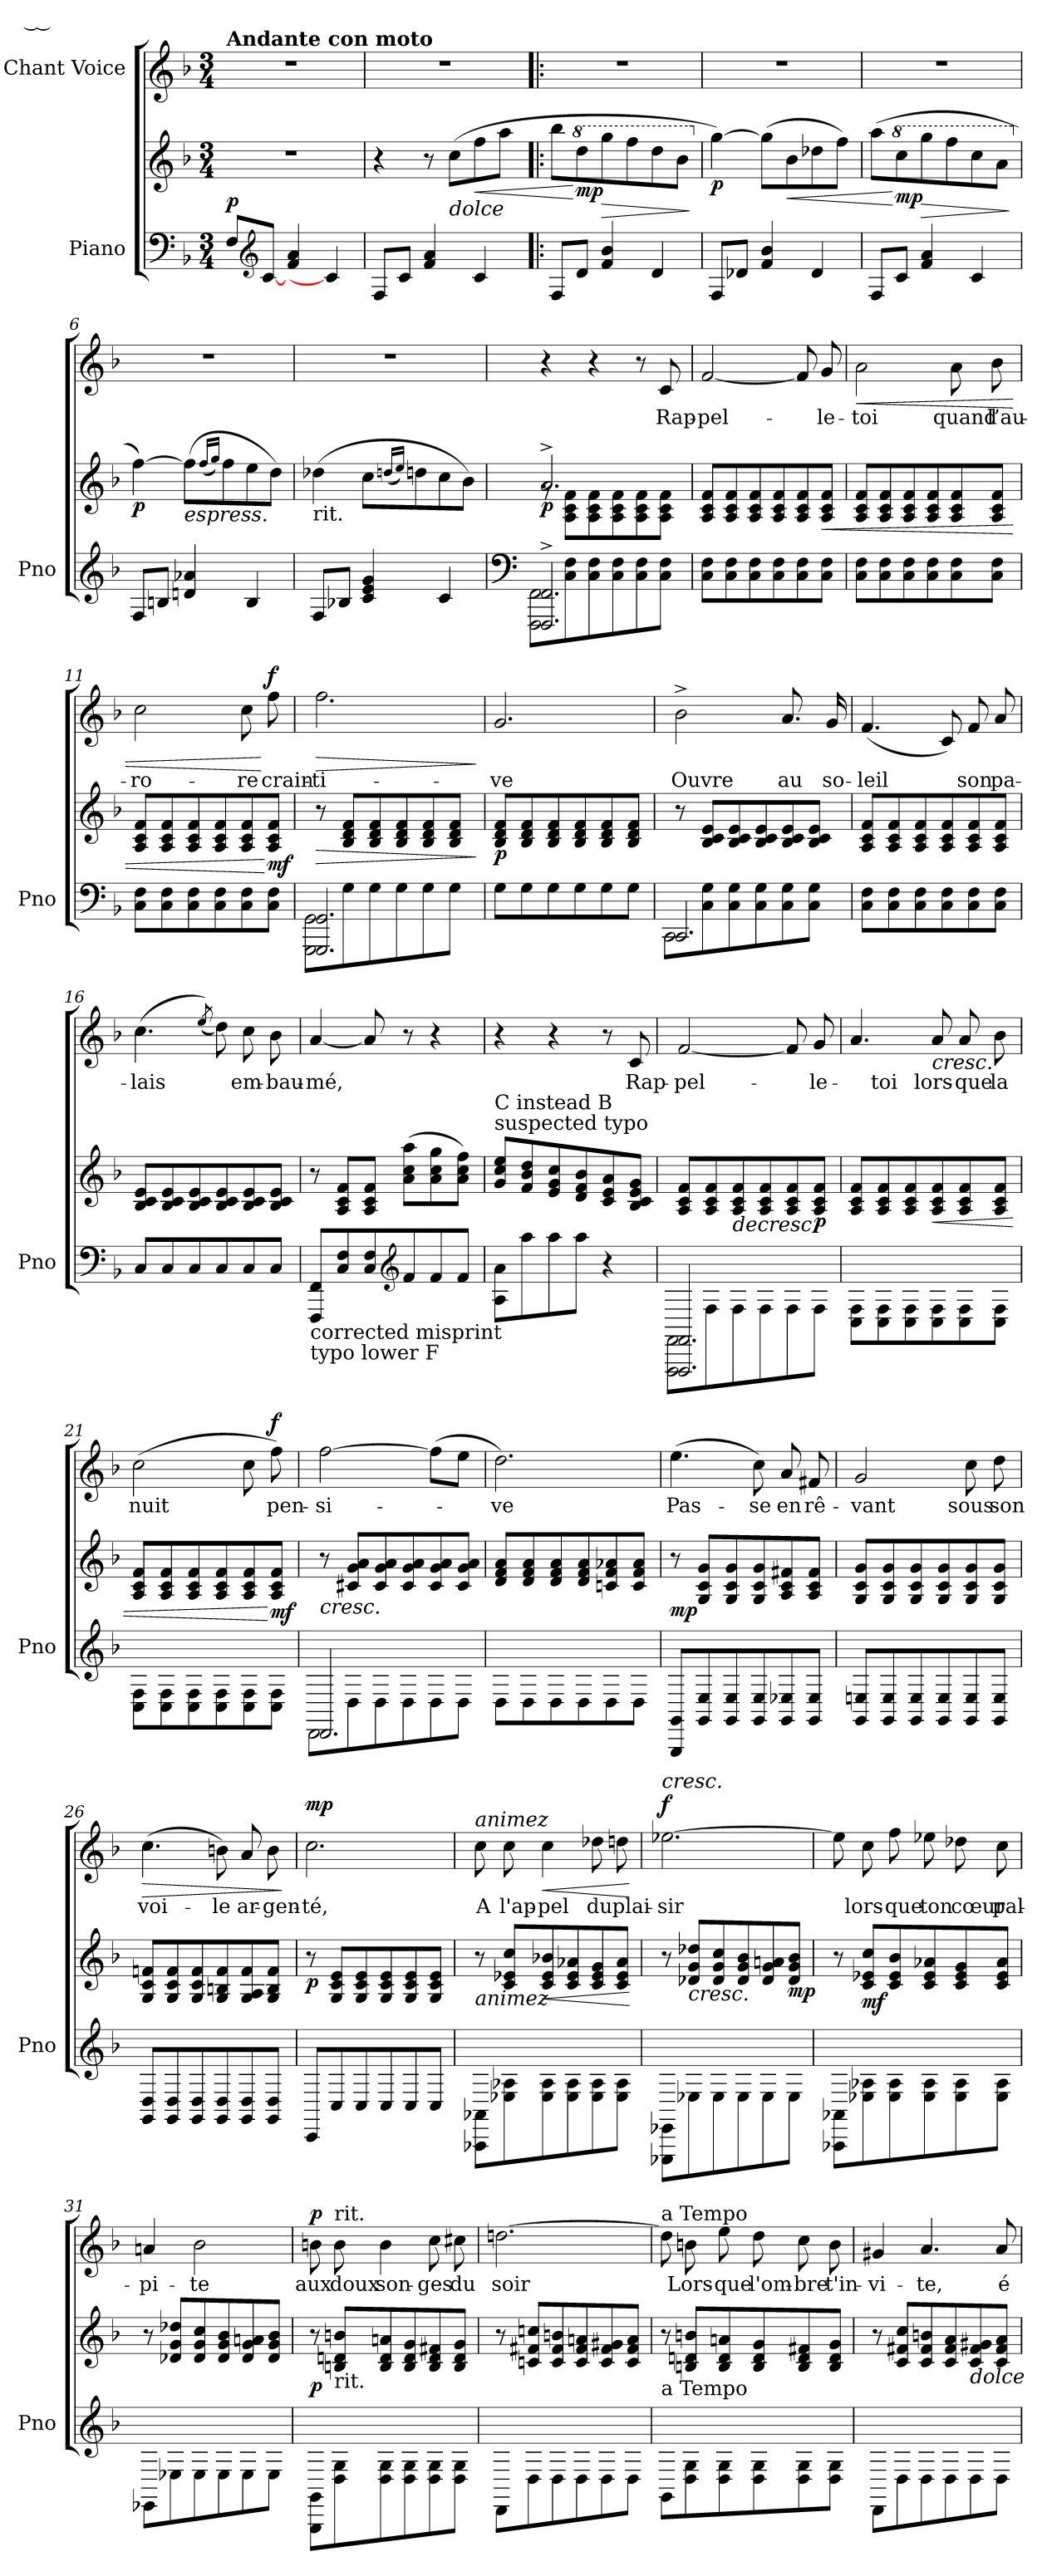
**kern	**kern	**dynam	**kern	**text	**dynam
*part2	*part2	*part2	*part1	*part1	*part1
*staff3	*staff2	*staff2/3	*staff1	*staff1	*staff1
*I"Piano	*	*	*I"Chant Voice	*	*
*I'Pno	*	*	*	*	*
*clefF4	*clefG2	*	*clefG2	*	*
*k[b-]	*k[b-]	*	*k[b-]	*	*
*M3/4	*M3/4	*	*M3/4	*	*
=1	=1	=1	=1	=1	=1
!	!	!	!LO:TX:a:B:t=Andante con moto	!	!
!	!	!LO:DY:a=2	!	!	!
8F/L	2.r	p	2.r	.	.
*clefG2	*	*	*	*	*
[8c/J	.	.	.	.	.
4f/ 4a/	.	.	.	.	.
4c/]	.	.	.	.	.
=2	=2	=2	=2	=2	=2
8F/L	4r	.	2.r	.	.
8c/J	.	.	.	.	.
4f/ 4a/	8r	.	.	.	.
!	!LO:TX:b:i:t=dolce	!	!	!	!
.	(>8cc\L	.	.	.	.
!	!	!LO:HP:b	!	!	!
4c/	8ff\	<	.	.	.
.	8aa\J	.	.	.	.
=3!|:	=3!|:	=3!|:	=3!|:	=3!|:	=3!|:
8F/L	8bb-\L	.	2.r	.	.
*	*8va	*	*	*	*
!	!	!LO:DY:n=1:b	!	!	!
8d/J	8ddd\	[ mp	.	.	.
!	!	!LO:HP:b	!	!	!
4f/ 4b-/	8ggg\	>	.	.	.
.	8fff\	.	.	.	.
4d/	8ddd\	.	.	.	.
.	8bb-\J	.	.	.	.
.	.	]	.	.	.
=4	=4	=4	=4	=4	=4
*	*X8va	*	*	*	*
!	!	!LO:DY:b	!	!	!
8F/L	[4gg\)	p	2.r	.	.
8d-X/J	.	.	.	.	.
4f/ 4b-/	(>8gg\L]	.	.	.	.
!	!	!LO:HP:b	!	!	!
.	8b-\	<	.	.	.
4d-/	8dd-X\	.	.	.	.
.	8ff\J)	.	.	.	.
=5	=5	=5	=5	=5	=5
8F/L	(>8aa\L	.	2.r	.	.
*	*8va	*	*	*	*
!	!	!LO:DY:n=1:b	!	!	!
8c/J	8ccc\	[ mp	.	.	.
!	!	!LO:HP:b	!	!	!
4f/ 4a/	8ggg\	>	.	.	.
.	8fff\	.	.	.	.
4c/	8ccc\	.	.	.	.
.	8aa\J	.	.	.	.
.	.	]	.	.	.
=6	=6	=6	=6	=6	=6
*	*X8va	*	*	*	*
!	!	!LO:DY:b	!	!	!
8F/L	[4ff\)	p	2.r	.	.
8Bn/J	.	.	.	.	.
!	!LO:TX:b:i:t=espress.	!	!	!	!
4dn/ 4a-X/	(>8ff\L]	.	.	.	.
.	(<16qff/LL	.	.	.	.
.	16qgg/JJ)	.	.	.	.
.	8ff\	.	.	.	.
4B/	8ee\	.	.	.	.
.	8dd\J)	.	.	.	.
=7	=7	=7	=7	=7	=7
*	*	*	*MM90	*	*
!	!LO:TX:b:t=rit.	!	!	!	!
*	*	*	*^	*	*
8F/L	(>4dd-X\	.	2.r	4.ryy	.	.
8B-X/J	.	.	.	.	.	.
4c/ 4e/ 4g/	8cc\L	.	.	.	.	.
*	*	*	*MM80	*	*	*
.	(<16qddn/LL	.	.	.	.	.
.	16qee/JJ)	.	.	.	.	.
.	8dd\	.	.	4.ryy	.	.
4c/	8cc\	.	.	.	.	.
.	8b-\J)	.	.	.	.	.
*	*	*	*v	*v	*	*
!!LO:LB:g=z
=8	=8	=8	=8	=8	=8
*clefF4	*	*	*	*	*
*	*	*	*MM96	*	*
*^	*	*	*^	*	*
!	!	!	!	!LO:TX:a:t=Chant /	!	!	!
!	!	!	!	!LO:TX:a:i:t=Voice	!	!	!
!	!	!LO:TX:a:t=a Tempo	!	!	!	!	!
!	!LO:N:n=1:head=open	!	!	!	!	!	!
!	!LO:N:n=2:head=open	!	!LO:DY:b	!	!	!	!
*	*	*^	*	*v	*v	*	*
2.FFF/^ 2.FF/^	8FFF\ 8FF\L	2.a^/	8rg	p	4r	.	.
.	8C\ 8F\	.	8A\ 8c\ 8f\L	.	.	.	.
.	8C\ 8F\	.	8A\ 8c\ 8f\	.	4r	.	.
.	8C\ 8F\	.	8A\ 8c\ 8f\	.	.	.	.
.	8C\ 8F\	.	8A\ 8c\ 8f\	.	8r	.	.
!	!	!	!	!	!	!LO:LY:b	!
.	8C\ 8F\J	.	8A\ 8c\ 8f\J	.	8c/	Rap-	.
=9	=9	=9	=9	=9	=9	=9	=9
!	!	!	!	!	!	!LO:LY:b	!
*v	*v	*	*	*	*	*	*
*	*v	*v	*	*	*	*
8C\ 8F\L	8A/ 8c/ 8f/L	.	[2f/	-pel-	.
8C\ 8F\	8A/ 8c/ 8f/	.	.	.	.
8C\ 8F\	8A/ 8c/ 8f/	.	.	.	.
8C\ 8F\	8A/ 8c/ 8f/	.	.	.	.
8C\ 8F\	8A/ 8c/ 8f/	.	8f/]	.	.
!	!	!LO:HP:b	!	!LO:LY:b	!
8C\ 8F\J	8A/ 8c/ 8f/J	<	8g/	-le-	.
=10	=10	=10	=10	=10	=10
!	!	!	!	!LO:LY:b	!LO:HP:b
8C\ 8F\L	8A/ 8c/ 8f/L	.	2a\	-toi	<
8C\ 8F\	8A/ 8c/ 8f/	.	.	.	.
8C\ 8F\	8A/ 8c/ 8f/	.	.	.	.
8C\ 8F\	8A/ 8c/ 8f/	.	.	.	.
!	!	!	!	!LO:LY:b	!
8C\ 8F\	8A/ 8c/ 8f/	.	8a\	quand	.
!	!	!	!	!LO:LY:b	!
8C\ 8F\J	8A/ 8c/ 8f/J	.	8b-\	l’au-	.
=11	=11	=11	=11	=11	=11
!	!	!	!	!LO:LY:b	!
8C\ 8F\L	8A/ 8c/ 8f/L	.	2cc\	-ro-	.
8C\ 8F\	8A/ 8c/ 8f/	.	.	.	.
8C\ 8F\	8A/ 8c/ 8f/	.	.	.	.
8C\ 8F\	8A/ 8c/ 8f/	.	.	.	.
!	!	!	!	!LO:LY:b	!
8C\ 8F\	8A/ 8c/ 8f/	.	8cc\	-re	.
!	!	!LO:DY:n=1:b	!	!LO:LY:b	!LO:DY:n=1:a
8C\ 8F\J	8A/ 8c/ 8f/J	[ mf	8ff\	crain-	[ f
=12	=12	=12	=12	=12	=12
*^	*	*	*	*	*
!	!LO:N:n=1:head=open	!	!	!	!	!
!	!LO:N:n=2:head=open	!	!LO:HP:b	!	!LO:LY:b	!LO:HP:b
*	*	*	*	*^	*	*
2.GGG/ 2.GG/	8GGG\ 8GG\L	8r	>	2.ff\	(>[2ff\yy	ti-	>
.	8G\	8B-/ 8d/ 8f/L	.	.	.	.	.
.	8G\	8B-/ 8d/ 8f/	.	.	.	.	.
.	8G\	8B-/ 8d/ 8f/	.	.	.	.	.
.	8G\	8B-/ 8d/ 8f/	.	.	8.ff\Lyy]	.	.
.	8G\J	8B-/ 8d/ 8f/J	.	.	.	.	.
.	.	.	.	.	16g\Jkyy)	.	.
*v	*v	*	*	*v	*v	*	*
.	.	]	.	.	]
=13	=13	=13	=13	=13	=13
!	!	!LO:DY:b	!	!LO:LY:b	!
8G\L	8B-/ 8d/ 8f/L	p	2.g/	-ve	.
8G\	8B-/ 8d/ 8f/	.	.	.	.
8G\	8B-/ 8d/ 8f/	.	.	.	.
8G\	8B-/ 8d/ 8f/	.	.	.	.
8G\	8B-/ 8d/ 8f/	.	.	.	.
8G\J	8B-/ 8d/ 8f/J	.	.	.	.
!!LO:LB:g=z
=14	=14	=14	=14	=14	=14
*^	*	*	*	*	*
!	!LO:N:head=open	!	!	!	!LO:LY:b	!
2.CC/	8CC\L	8r	.	2b-^\	Ouvre	.
.	8C\ 8G\	8B-/ 8c/ 8e/L	.	.	.	.
.	8C\ 8G\	8B-/ 8c/ 8e/	.	.	.	.
.	8C\ 8G\	8B-/ 8c/ 8e/	.	.	.	.
!	!	!	!	!	!LO:LY:b	!
.	8C\ 8G\	8B-/ 8c/ 8e/	.	8.a/	au	.
.	8C\ 8G\J	8B-/ 8c/ 8e/J	.	.	.	.
!	!	!	!	!	!LO:LY:b	!
.	.	.	.	16g/	so-	.
*v	*v	*	*	*	*	*
=15	=15	=15	=15	=15	=15
!	!	!	!	!LO:LY:b	!
8C\ 8F\L	8A/ 8c/ 8f/L	.	(<4.f/	-leil	.
8C\ 8F\	8A/ 8c/ 8f/	.	.	.	.
8C\ 8F\	8A/ 8c/ 8f/	.	.	.	.
8C\ 8F\	8A/ 8c/ 8f/	.	8c/)	.	.
!	!	!	!	!LO:LY:b	!
8C\ 8F\	8A/ 8c/ 8f/	.	8f/	son	.
!	!	!	!	!LO:LY:b	!
8C\ 8F\J	8A/ 8c/ 8f/J	.	8a/	pa-	.
=16	=16	=16	=16	=16	=16
!	!	!	!	!LO:LY:b	!
8C/L	8B-/ 8c/ 8e/L	.	(>4.cc\	-lais	.
8C/	8B-/ 8c/ 8e/	.	.	.	.
8C/	8B-/ 8c/ 8e/	.	.	.	.
.	.	.	(<8qee/)	.	.
8C/	8B-/ 8c/ 8e/	.	8dd\)	.	.
!	!	!	!	!LO:LY:b	!
8C/	8B-/ 8c/ 8e/	.	8cc\	em-	.
!	!	!	!	!LO:LY:b	!
8C/J	8B-/ 8c/ 8e/J	.	8b-\	-bau-	.
=17	=17	=17	=17	=17	=17
!LO:TX:b:t=corrected misprint	!	!	!	!	!
!LO:TX:b:t=typo lower F	!	!	!	!	!
!	!	!	!	!LO:LY:b	!
8FFF/ 8FF/L	8r	.	[4a/	-mé,	.
8C/ 8F/	8A/ 8c/ 8f/L	.	.	.	.
8C/ 8F/	8A/ 8c/ 8f/J	.	8a/]	.	.
*clefG2	*	*	*	*	*
8f/	(>8a\ 8cc\ 8aa\L	.	8r	.	.
8f/	8a\ 8cc\ 8gg\	.	4r	.	.
8f/J	8a\ 8cc\ 8ff\J)	.	.	.	.
=18	=18	=18	=18	=18	=18
!	!LO:TX:a:t=suspected typo	!	!	!	!
!	!LO:TX:a:t=C instead B	!	!	!	!
8A\ 8a\L	8g/ 8cc/ 8ee/L	.	4r	.	.
8aa\	8f/ 8b-/ 8dd/	.	.	.	.
8aa\	8e/ 8g/ 8cc/	.	4r	.	.
8aa\J	8d/ 8f/ 8b-/	.	.	.	.
4r	8c/ 8e/ 8a/	.	8r	.	.
!	!	!	!	!LO:LY:b	!
.	8B-/ 8c/ 8e/ 8g/J	.	8c/	Rap-	.
=19	=19	=19	=19	=19	=19
*^	*	*	*	*	*
!	!LO:N:n=1:head=open	!	!	!	!	!
!	!LO:N:n=2:head=open	!	!	!	!LO:LY:b	!
2.FFF/ 2.FF/	8FFF\ 8FF\L	8A/ 8c/ 8f/L	.	[2f/	-pel-	.
.	8F\	8A/ 8c/ 8f/	.	.	.	.
!	!	!	!LO:HP:b	!	!	!
.	8F\	8A/ 8c/ 8f/	>	.	.	.
.	8F\	8A/ 8c/ 8f/	.	.	.	.
.	8F\	8A/ 8c/ 8f/	.	8f/]	.	.
!	!	!	!LO:DY:b	!	!LO:LY:b	!
.	8F\J	8A/ 8c/ 8f/J	p	8g/	-le-	.
*v	*v	*	*	*	*	*
.	.	]	.	.	.
!!LO:LB:g=z
=20	=20	=20	=20	=20	=20
!	!	!	!	!LO:LY:b	!
8C\ 8F\L	8A/ 8c/ 8f/L	.	4.a/	-_ toi	.
8C\ 8F\	8A/ 8c/ 8f/	.	.	.	.
8C\ 8F\	8A/ 8c/ 8f/	.	.	.	.
!	!	!LO:HP:b	!	!LO:LY:b	!LO:HP:b
8C\ 8F\	8A/ 8c/ 8f/	<	8a/	lors-	<
!	!	!	!	!LO:LY:b	!
8C\ 8F\	8A/ 8c/ 8f/	.	8a/	-que	.
!	!	!	!	!LO:LY:b	!
8C\ 8F\J	8A/ 8c/ 8f/J	.	8b-\	la	.
=21	=21	=21	=21	=21	=21
!	!	!	!	!LO:LY:b	!
8C\ 8F\L	8A/ 8c/ 8f/L	.	(>2cc\	nuit	.
8C\ 8F\	8A/ 8c/ 8f/	.	.	.	.
8C\ 8F\	8A/ 8c/ 8f/	.	.	.	.
8C\ 8F\	8A/ 8c/ 8f/	.	.	.	.
8C\ 8F\	8A/ 8c/ 8f/	.	8cc\	.	.
!	!	!LO:DY:n=1:b	!	!LO:LY:b	!LO:DY:a
8C\ 8F\J	8A/ 8c/ 8f/J	[ mf	8ff\)	pen-	f
.	.	.	.	.	[
=22	=22	=22	=22	=22	=22
*^	*	*	*	*	*
!	!	!LO:TX:b:i:t=cresc.	!	!	!	!
!	!LO:N:head=open	!	!	!	!LO:LY:b	!
2.DD/	8DD\L	8r	.	[2ff\	-si-	.
.	8D\	8c#X/ 8g/ 8a/L	.	.	.	.
.	8D\	8c#/ 8g/ 8a/	.	.	.	.
.	8D\	8c#/ 8g/ 8a/	.	.	.	.
.	8D\	8c#/ 8g/ 8a/	.	(>8ff\L]	.	.
.	8D\J	8c#/ 8g/ 8a/J	.	8ee\J	.	.
=23	=23	=23	=23	=23	=23	=23
!	!	!	!	!	!LO:LY:b	!
*v	*v	*	*	*	*	*
8D\L	8d/ 8f/ 8a/L	.	2.dd\)	-ve	.
8D\	8d/ 8f/ 8a/	.	.	.	.
8D\	8d/ 8f/ 8a/	.	.	.	.
8D\	8d/ 8f/ 8a/	.	.	.	.
8D\	8cn/ 8f/ 8a-X/	.	.	.	.
8D\J	8c/ 8f/ 8a-/J	.	.	.	.
=24	=24	=24	=24	=24	=24
!	!	!LO:DY:b	!	!LO:LY:b	!
8GGG/ 8GG/L	8r	mp	(>4.ee\	Pas-	.
8GG/ 8E/	8G/ 8c/ 8g/L	.	.	.	.
8GG/ 8E/	8G/ 8c/ 8g/	.	.	.	.
!	!	!	!	!LO:LY:b	!
8GG/ 8E/	8G/ 8c/ 8g/	.	8cc\)	-se	.
!	!	!	!	!LO:LY:b	!
8GG/ 8E-X/	8A/ 8c/ 8f#X/	.	8a/	en	.
!	!	!	!	!LO:LY:b	!
8GG/ 8E-/J	8A/ 8c/ 8f#/J	.	8f#X/	rê-	.
=25	=25	=25	=25	=25	=25
!	!	!	!	!LO:LY:b	!
8GG/ 8En/L	8G/ 8c/ 8g/L	.	2g/	-vant	.
8GG/ 8E/	8G/ 8c/ 8g/	.	.	.	.
8GG/ 8E/	8G/ 8c/ 8g/	.	.	.	.
8GG/ 8E/	8G/ 8c/ 8g/	.	.	.	.
!	!	!	!	!LO:LY:b	!
8GG/ 8E/	8G/ 8c/ 8g/	.	8cc\	sous	.
!	!	!	!	!LO:LY:b	!
8GG/ 8E/J	8G/ 8c/ 8g/J	.	8dd\	son	.
!!LO:LB:g=z
=26	=26	=26	=26	=26	=26
!	!	!	!	!LO:LY:b	!LO:HP:b
8GG/ 8D/L	8G/ 8c/ 8fn/L	.	(>4.cc\	voi-	>
8GG/ 8D/	8G/ 8c/ 8f/	.	.	.	.
8GG/ 8D/	8G/ 8c/ 8f/	.	.	.	.
!	!	!	!	!LO:LY:b	!
8GG/ 8D/	8G/ 8Bn/ 8f/	.	8bn\)	-le	.
!	!	!	!	!LO:LY:b	!
8GG/ 8D/	8G/ 8A/ 8f/	.	8a/	ar-	.
!	!	!	!	!LO:LY:b	!
8GG/ 8D/J	8G/ 8B/ 8f/J	.	8b\	-gen-	.
.	.	.	.	.	]
=27	=27	=27	=27	=27	=27
!	!	!LO:DY:b	!	!LO:LY:b	!LO:DY:a
8CC/L	8r	p	2.cc\	-té,	mp
8C/	8G/ 8c/ 8e/L	.	.	.	.
8C/	8G/ 8c/ 8e/	.	.	.	.
8C/	8G/ 8c/ 8e/	.	.	.	.
8C/	8G/ 8c/ 8e/	.	.	.	.
8C/J	8G/ 8c/ 8e/J	.	.	.	.
=28	=28	=28	=28	=28	=28
!	!	!	!LO:TX:a:i:t=animez	!	!
!	!LO:TX:b:i:t=animez	!	!	!	!
!	!	!	!	!LO:LY:b	!
8AAA-X\ 8AA-X\L	8r	.	8cc\	A	.
!	!	!	!	!LO:LY:b	!
8E-X\ 8A-X\	8c/ 8e-X/ 8cc/L	.	8cc\	l'ap-	.
!	!	!LO:HP:b	!	!LO:LY:b	!LO:HP:b
8E-\ 8A-\	8c/ 8e-/ 8b-X/	<	4cc\	-pel	<
8E-\ 8A-\	8c/ 8e-/ 8a-X/	.	.	.	.
!	!	!	!	!LO:LY:b	!
8E-\ 8A-\	8c/ 8e-/ 8g/	.	8dd-X\	du	.
!	!	!	!	!LO:LY:b	!
8E-\ 8A-\J	8c/ 8e-/ 8a-/J	.	8ddn\	plai-	.
.	.	[	.	.	[
=29	=29	=29	=29	=29	=29
!	!	!	!LO:TX:a:i:t=cresc.	!	!
!	!	!	!	!LO:LY:b	!LO:DY:a
8EEE-X\ 8EE-X\L	8r	.	[2.ee-X\	-sir	f
!	!LO:TX:b:i:t=cresc.	!	!	!	!
8E-X\	8d-X/ 8g/ 8dd-X/L	.	.	.	.
8E-\	8d-/ 8g/ 8cc/	.	.	.	.
8E-\	8d-/ 8g/ 8b-/	.	.	.	.
8E-\	8d-/ 8g/ 8an/	.	.	.	.
!	!	!LO:DY:b	!	!	!
8E-\J	8d-/ 8g/ 8b-/J	mp	.	.	.
=30	=30	=30	=30	=30	=30
8AAA-X\ 8AA-X\L	8r	.	8ee-\]	.	.
!	!	!LO:DY:b	!	!LO:LY:b	!
8E-X\ 8A-X\	8c/ 8e-X/ 8cc/L	mf	8cc\	lors-	.
!	!	!	!	!LO:LY:b	!
8E-\ 8A-\	8c/ 8e-/ 8b-/	.	8ff\	-que	.
!	!	!	!	!LO:LY:b	!
8E-\ 8A-\	8c/ 8e-/ 8a-X/	.	8ee-X\	ton	.
!	!	!	!	!LO:LY:b	!
8E-\ 8A-\	8c/ 8e-/ 8g/	.	8dd-X\	cœur	.
!	!	!	!	!LO:LY:b	!
8E-\ 8A-\J	8c/ 8e-/ 8a-/J	.	8cc\	pal-	.
=31	=31	=31	=31	=31	=31
!	!	!	!	!LO:LY:b	!
8EE-X\L	8r	.	4an/	-pi-	.
8E-X\	8d-X/ 8g/ 8dd-X/L	.	.	.	.
!	!	!	!	!LO:LY:b	!
8E-\	8d-/ 8g/ 8cc/	.	2b-\	-te	.
8E-\	8d-/ 8g/ 8b-/	.	.	.	.
8E-\	8d-/ 8g/ 8an/	.	.	.	.
8E-\J	8d-/ 8g/ 8b-/J	.	.	.	.
!!LO:PB:g=z
=32	=32	=32	=32	=32	=32
!	!	!LO:DY:b	!	!LO:LY:b	!LO:DY:a
8GGG\ 8GG\L	8r	p	8bn\	aux	p
*	*	*	*MM90	*	*
!	!	!	!LO:TX:a:t=rit.	!	!
!	!LO:TX:b:t=rit.	!	!	!	!
!	!	!	!	!LO:LY:b	!
8D\ 8G\	8Bn/ 8dn/ 8bn/L	.	8b\	doux	.
!	!	!	!	!LO:LY:b	!
8D\ 8G\	8B/ 8d/ 8an/	.	4b\	son-	.
8D\ 8G\	8B/ 8d/ 8g/	.	.	.	.
*	*	*	*MM86	*	*
!	!	!	!	!LO:LY:b	!
8D\ 8G\	8B/ 8d/ 8f#X/	.	8cc\	-ges	.
!	!	!	!	!LO:LY:b	!
8D\ 8G\J	8B/ 8d/ 8g/J	.	8cc#X\	du	.
=33	=33	=33	=33	=33	=33
!	!	!	!	!LO:LY:b	!
8DD\L	8r	.	[2.ddn\	soir	.
8D\	8cn/ 8f#X/ 8ccn/L	.	.	.	.
8D\	8c/ 8f#/ 8bn/	.	.	.	.
8D\	8c/ 8f#/ 8an/	.	.	.	.
8D\	8c/ 8f#/ 8g#X/	.	.	.	.
8D\J	8c/ 8f#/ 8a/J	.	.	.	.
=34	=34	=34	=34	=34	=34
!	!	!	!LO:TX:a:t=a Tempo	!	!
!	!LO:TX:b:t=a Tempo	!	!	!	!
8GG\L	8r	.	8dd\]	.	.
*	*	*	*MM96	*	*
!	!	!	!	!LO:LY:b	!
8D\ 8G\	8Bn/ 8dn/ 8bn/L	.	8bn\	Lors-	.
!	!	!	!	!LO:LY:b	!
8D\ 8G\	8B/ 8d/ 8an/	.	8ee\	-que	.
!	!	!	!	!LO:LY:b	!
8D\ 8G\	8B/ 8d/ 8g/	.	8dd\	l'om-	.
!	!	!	!	!LO:LY:b	!
8D\ 8G\	8B/ 8d/ 8f#X/	.	8cc\	-bre	.
!	!	!	!	!LO:LY:b	!
8D\ 8G\J	8B/ 8d/ 8g/J	.	8b\	t'in-	.
=35	=35	=35	=35	=35	=35
!	!	!	!	!LO:LY:b	!
8DD\L	8r	.	4g#X/	-vi-	.
8D\	8c/ 8f#X/ 8cc/L	.	.	.	.
!	!	!	!	!LO:LY:b	!
8D\	8c/ 8f#/ 8bn/	.	4.a/	-te,	.
8D\	8c/ 8f#/ 8a/	.	.	.	.
!	!LO:TX:b:i:t=dolce	!	!	!	!
8D\	8c/ 8f#/ 8g#X/	.	.	.	.
!	!	!	!	!LO:LY:b	!
8D\J	8c/ 8f#/ 8a/J	.	8a/	é-	.
=	=	=	=	=	=
*-	*-	*-	*-	*-	*-
